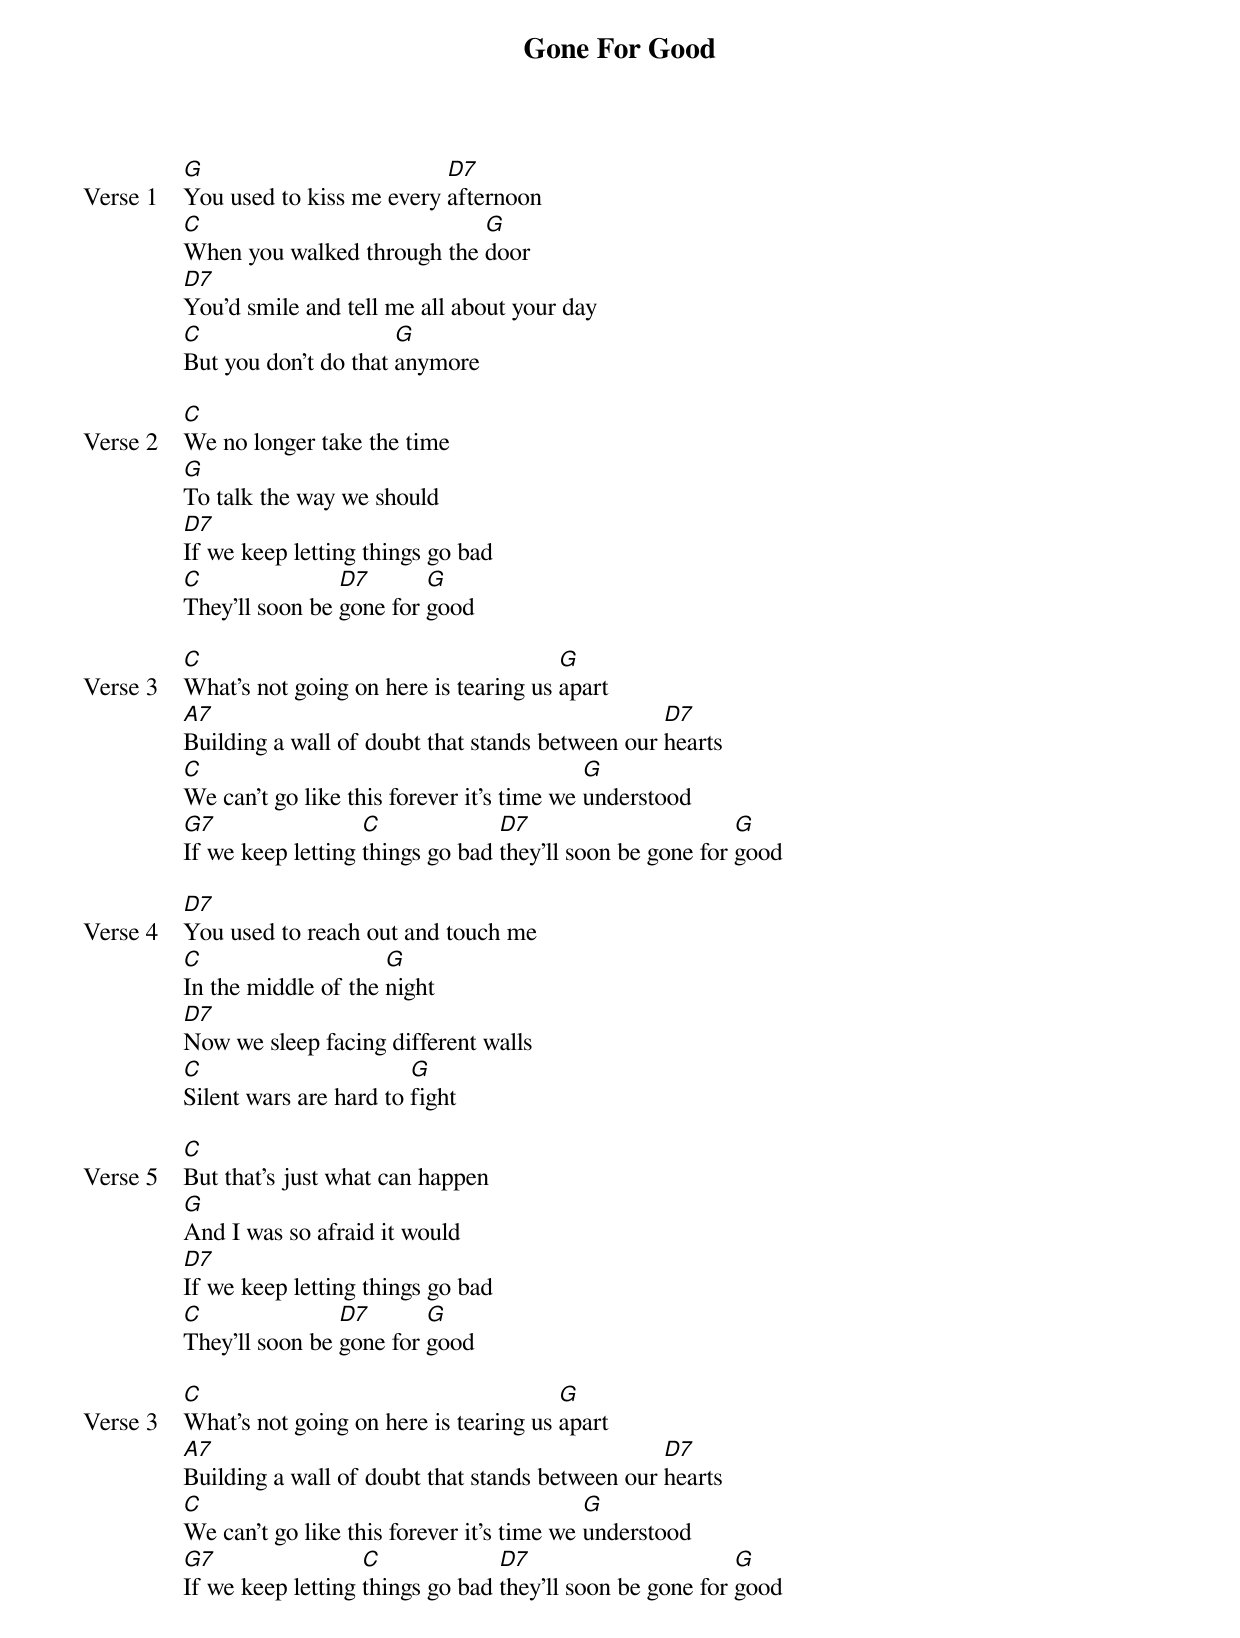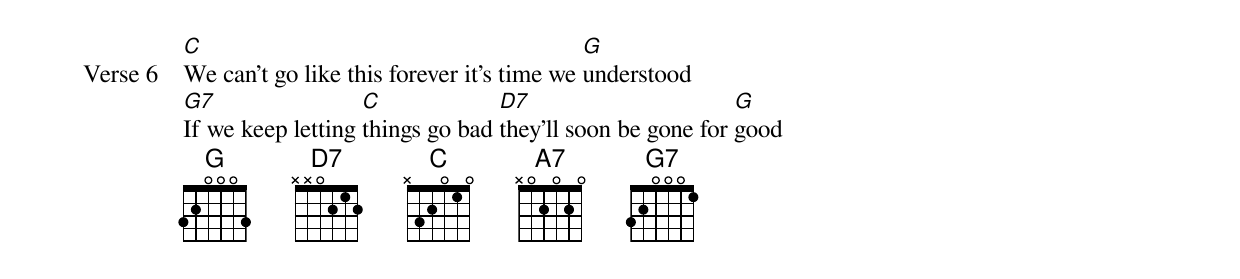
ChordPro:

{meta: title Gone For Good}
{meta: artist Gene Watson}
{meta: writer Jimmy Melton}

{start_of_verse: Verse 1}
[G]You used to kiss me every [D7]afternoon
[C]When you walked through the [G]door
[D7]You'd smile and tell me all about your day
[C]But you don't do that [G]anymore
{end_of_verse}

{start_of_verse: Verse 2}
[C]We no longer take the time
[G]To talk the way we should
[D7]If we keep letting things go bad
[C]They'll soon be [D7]gone for [G]good
{end_of_verse}

{start_of_verse: Verse 3}
[C]What's not going on here is tearing us [G]apart
[A7]Building a wall of doubt that stands between our [D7]hearts
[C]We can't go like this forever it's time we [G]understood
[G7]If we keep letting [C]things go bad [D7]they'll soon be gone for [G]good
{end_of_verse}

{start_of_verse: Verse 4}
[D7]You used to reach out and touch me
[C]In the middle of the [G]night
[D7]Now we sleep facing different walls
[C]Silent wars are hard to [G]fight
{end_of_verse}

{start_of_verse: Verse 5}
[C]But that's just what can happen
[G]And I was so afraid it would
[D7]If we keep letting things go bad
[C]They'll soon be [D7]gone for [G]good
{end_of_verse}

{start_of_verse: Verse 3}
[C]What's not going on here is tearing us [G]apart
[A7]Building a wall of doubt that stands between our [D7]hearts
[C]We can't go like this forever it's time we [G]understood
[G7]If we keep letting [C]things go bad [D7]they'll soon be gone for [G]good
{end_of_verse}

{start_of_verse: Verse 6}
[C]We can't go like this forever it's time we [G]understood
[G7]If we keep letting [C]things go bad [D7]they'll soon be gone for [G]good
{end_of_verse}
